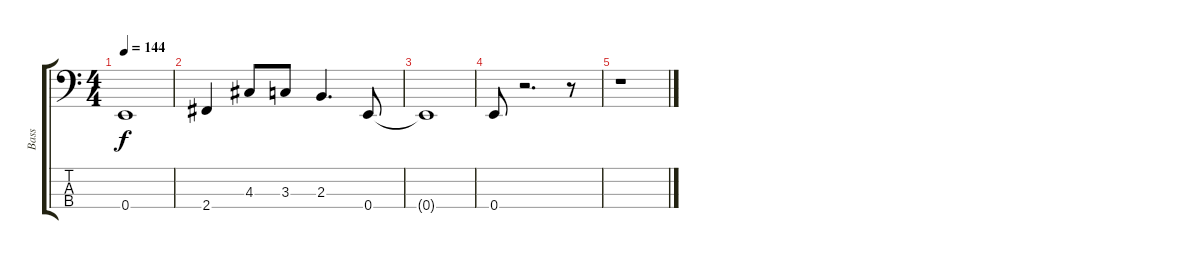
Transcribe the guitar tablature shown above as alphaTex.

\track ("Bass" "Bass") {instrument electricbasspick}
\staff {score tabs}
\tuning (G2 D2 A1 E1) {hide}
\ts (4 4)
\tempo 144
\clef f4
\ks c
0.4{t}.1{dy f} |
2.4.4 4.3.8 3.3.8 2.3.4{d} 0.4.8 |
0.4{t}.1 |
0.4.8 r.2{d} r.8 |
r.1
